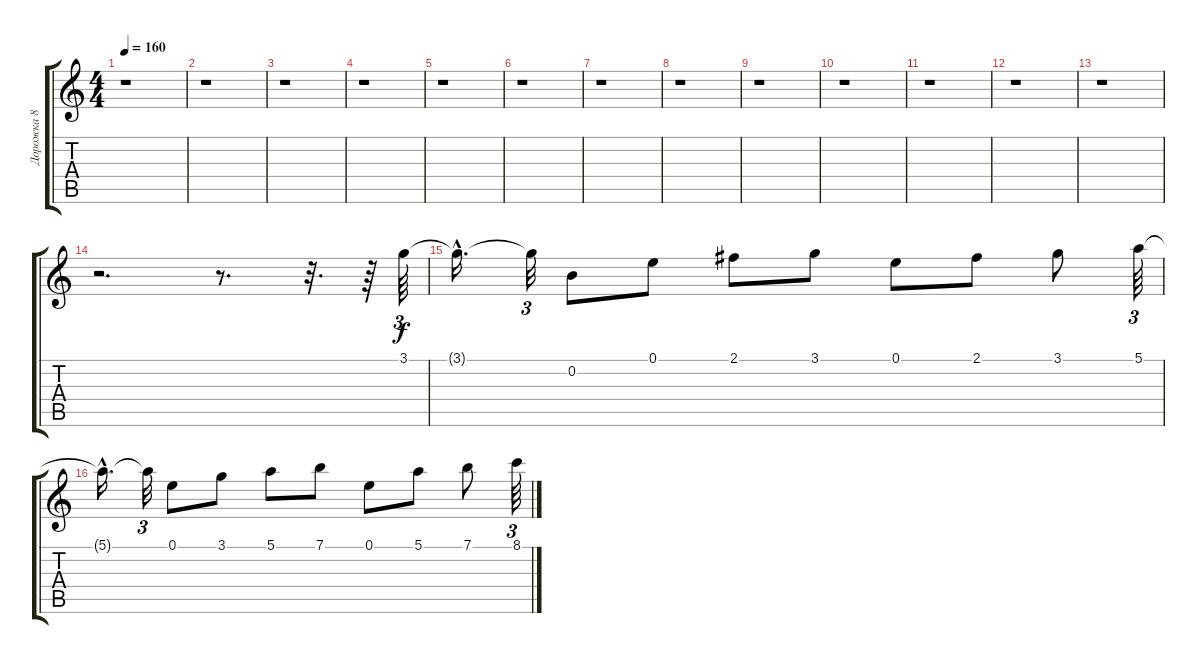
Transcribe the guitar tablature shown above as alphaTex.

\track ("Дорожка 8" "Дорожка 8") {instrument overdrivenguitar}
\staff {score tabs}
\tuning (E4 B3 G3 D3 A2 E2) {hide}
\ts (4 4)
\tempo 160
\clef g2
\ks c
r.1{dy f} |
r.1 |
r.1 |
r.1 |
r.1 |
r.1 |
r.1 |
r.1 |
r.1 |
r.1 |
r.1 |
r.1 |
r.1 |
r.2{d} r.8{d} r.32{d} r.64 3.1.64{tu (3 2)} |
3.1{hac t}.16{d} 3.1{t}.32{tu (3 2)} 0.2.8 0.1.8 2.1.8 3.1.8 0.1.8 2.1.8 3.1.8 5.1.64{tu (3 2)} |
5.1{hac t}.16{d} 5.1{t}.32{tu (3 2)} 0.1.8 3.1.8 5.1.8 7.1.8 0.1.8 5.1.8 7.1.8 8.1.64{tu (3 2)}
